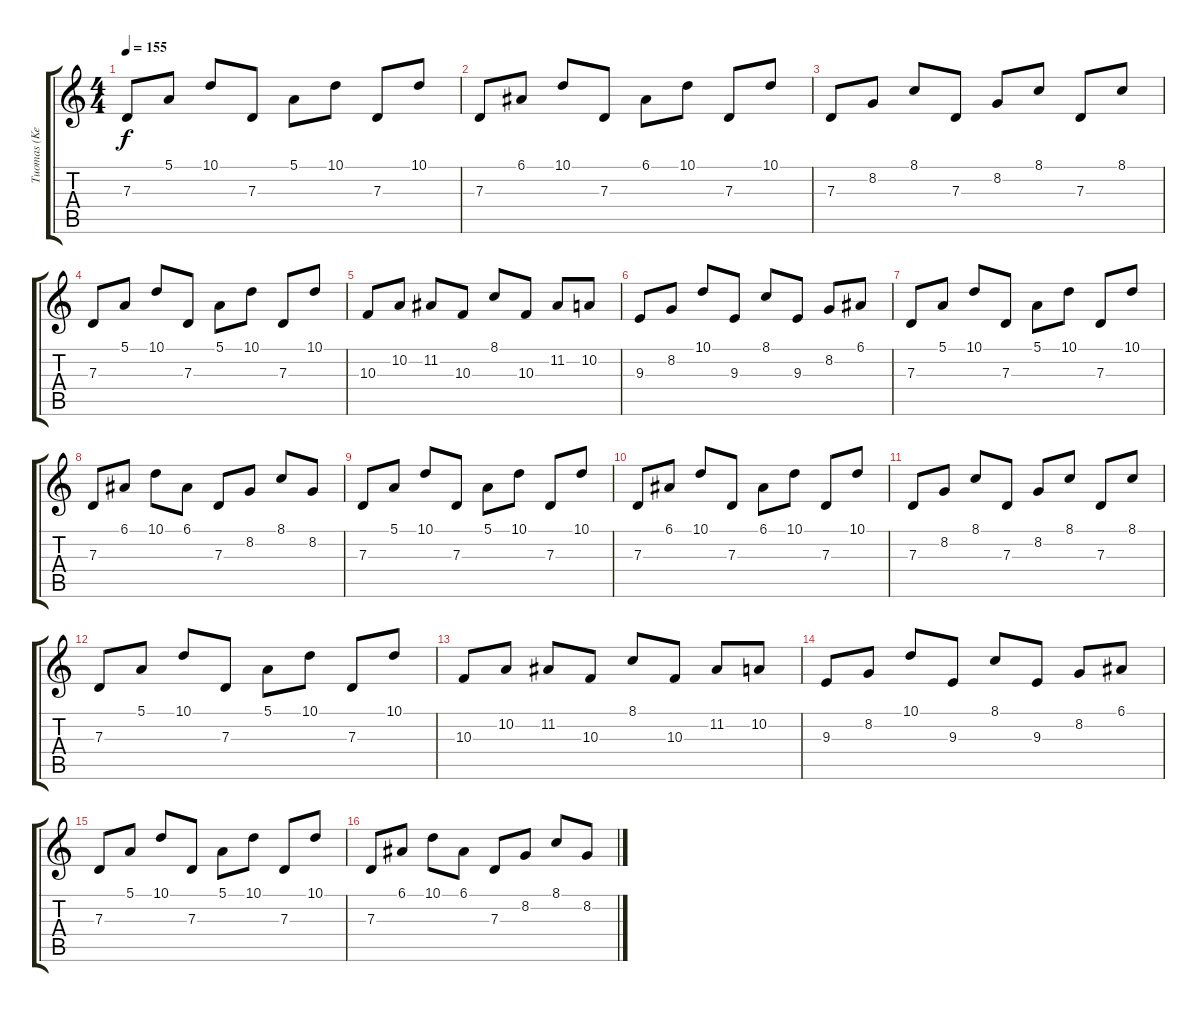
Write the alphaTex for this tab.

\track ("Tuomas (Keyboards)" "Tuomas (Ke") {instrument tremolostrings}
\staff {score tabs}
\tuning (E4 B3 G3 D3 A2 E2) {hide}
\ts (4 4)
\tempo 155
\clef g2
\ks c
7.3.8{dy f} 5.1.8 10.1.8 7.3.8 5.1.8 10.1.8 7.3.8 10.1.8 |
7.3.8 6.1.8 10.1.8 7.3.8 6.1.8 10.1.8 7.3.8 10.1.8 |
7.3.8 8.2.8 8.1.8 7.3.8 8.2.8 8.1.8 7.3.8 8.1.8 |
7.3.8 5.1.8 10.1.8 7.3.8 5.1.8 10.1.8 7.3.8 10.1.8 |
10.3.8 10.2.8 11.2.8 10.3.8 8.1.8 10.3.8 11.2.8 10.2.8 |
9.3.8 8.2.8 10.1.8 9.3.8 8.1.8 9.3.8 8.2.8 6.1.8 |
7.3.8 5.1.8 10.1.8 7.3.8 5.1.8 10.1.8 7.3.8 10.1.8 |
7.3.8 6.1.8 10.1.8 6.1.8 7.3.8 8.2.8 8.1.8 8.2.8 |
7.3.8 5.1.8 10.1.8 7.3.8 5.1.8 10.1.8 7.3.8 10.1.8 |
7.3.8 6.1.8 10.1.8 7.3.8 6.1.8 10.1.8 7.3.8 10.1.8 |
7.3.8 8.2.8 8.1.8 7.3.8 8.2.8 8.1.8 7.3.8 8.1.8 |
7.3.8 5.1.8 10.1.8 7.3.8 5.1.8 10.1.8 7.3.8 10.1.8 |
10.3.8 10.2.8 11.2.8 10.3.8 8.1.8 10.3.8 11.2.8 10.2.8 |
9.3.8 8.2.8 10.1.8 9.3.8 8.1.8 9.3.8 8.2.8 6.1.8 |
7.3.8 5.1.8 10.1.8 7.3.8 5.1.8 10.1.8 7.3.8 10.1.8 |
7.3.8 6.1.8 10.1.8 6.1.8 7.3.8 8.2.8 8.1.8 8.2.8
